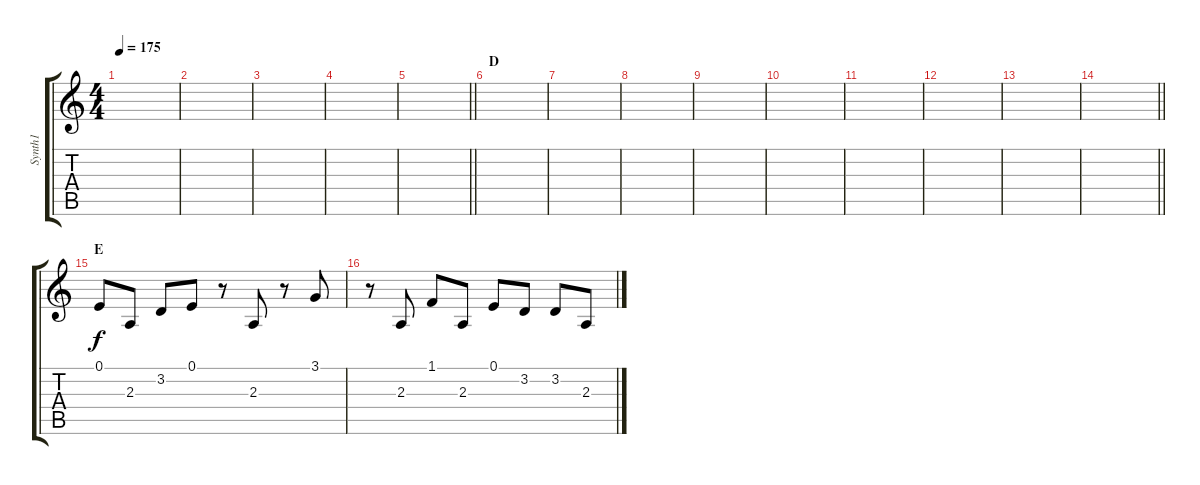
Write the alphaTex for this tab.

\track ("Synth1" "Synth1") {instrument choiraahs}
\staff {score tabs}
\tuning (E4 B3 G3 D3 A2 E2) {hide}
\ts (4 4)
\tempo 175
\clef g2
\ks c
|
|
|
|
\barLineRight lightlight
|
\section ("" "D")
|
|
|
|
|
|
|
|
\barLineRight lightlight
|
\section ("" "E")
0.1.8 2.3.8 3.2.8 0.1.8 r.8 2.3.8 r.8 3.1.8 |
r.8 2.3.8 1.1.8 2.3.8 0.1.8 3.2.8 3.2.8 2.3.8
